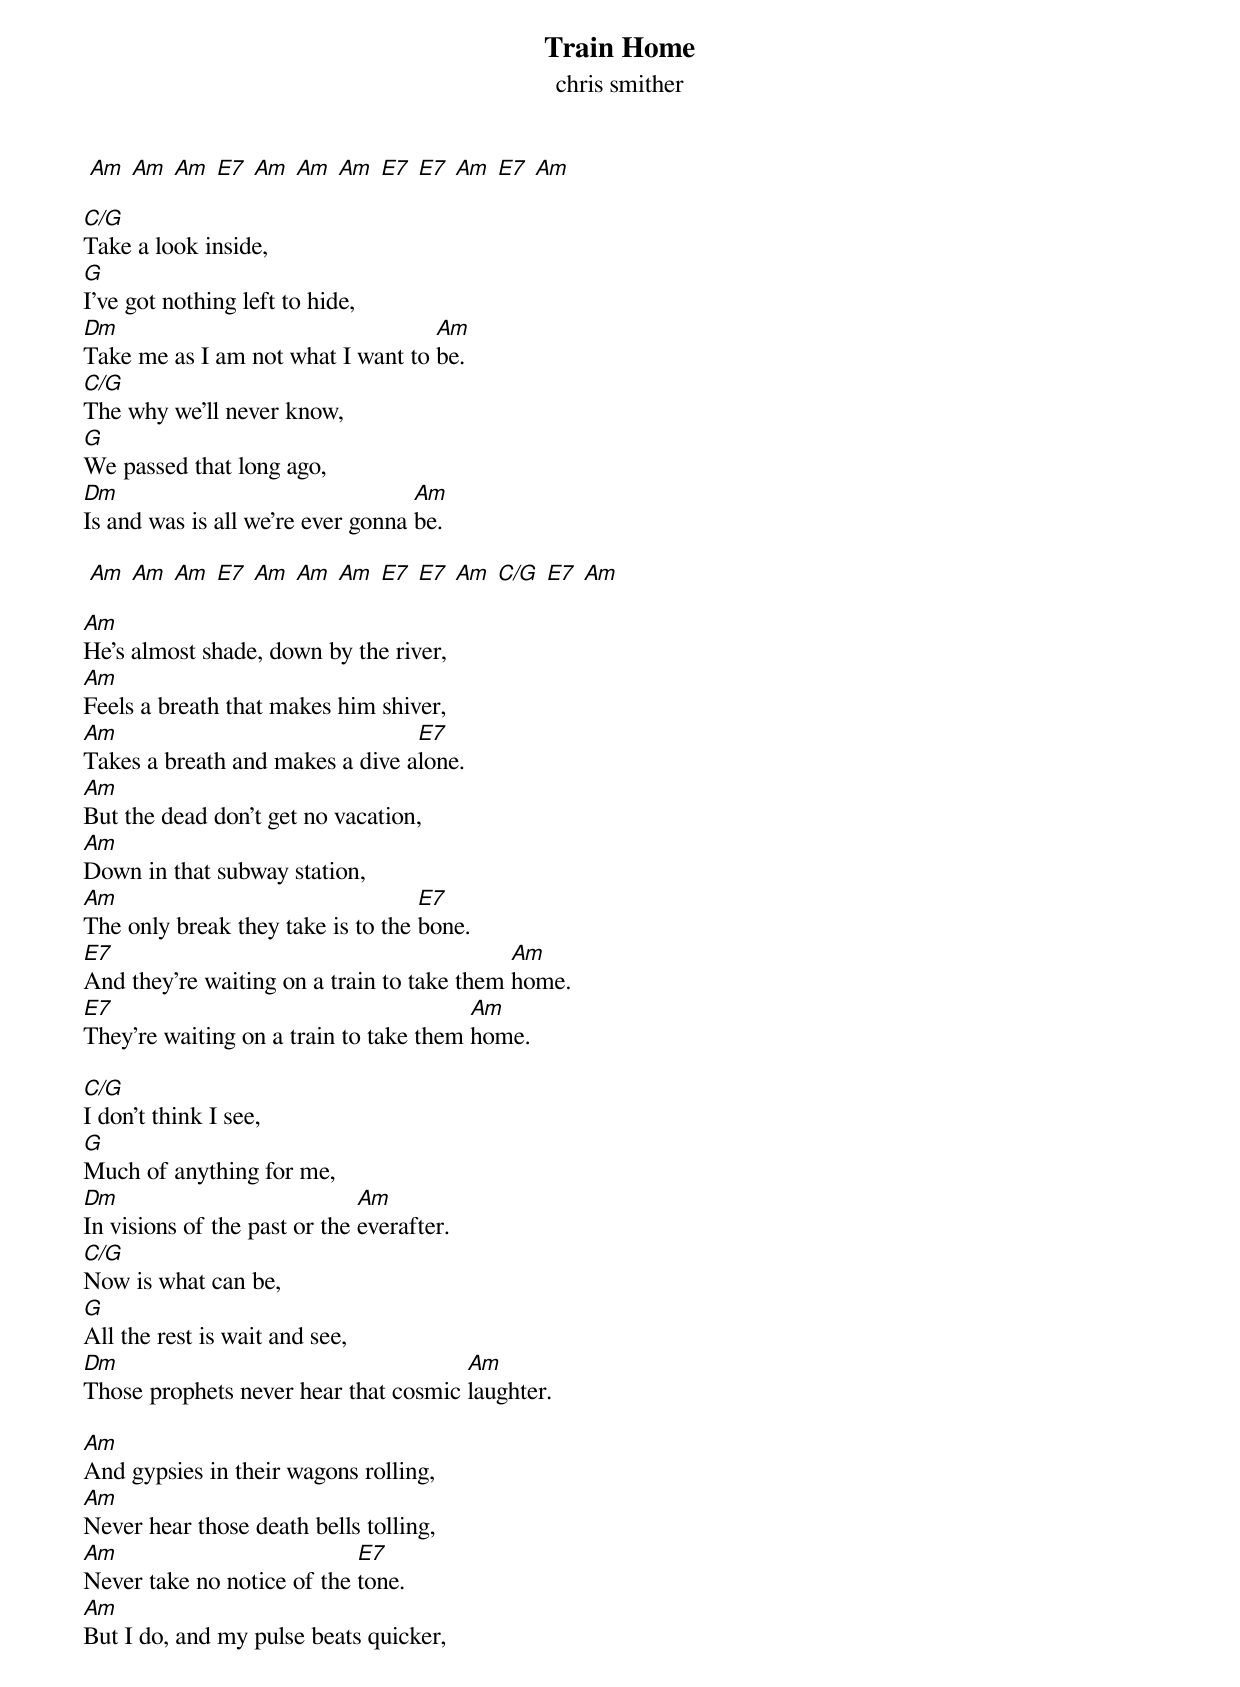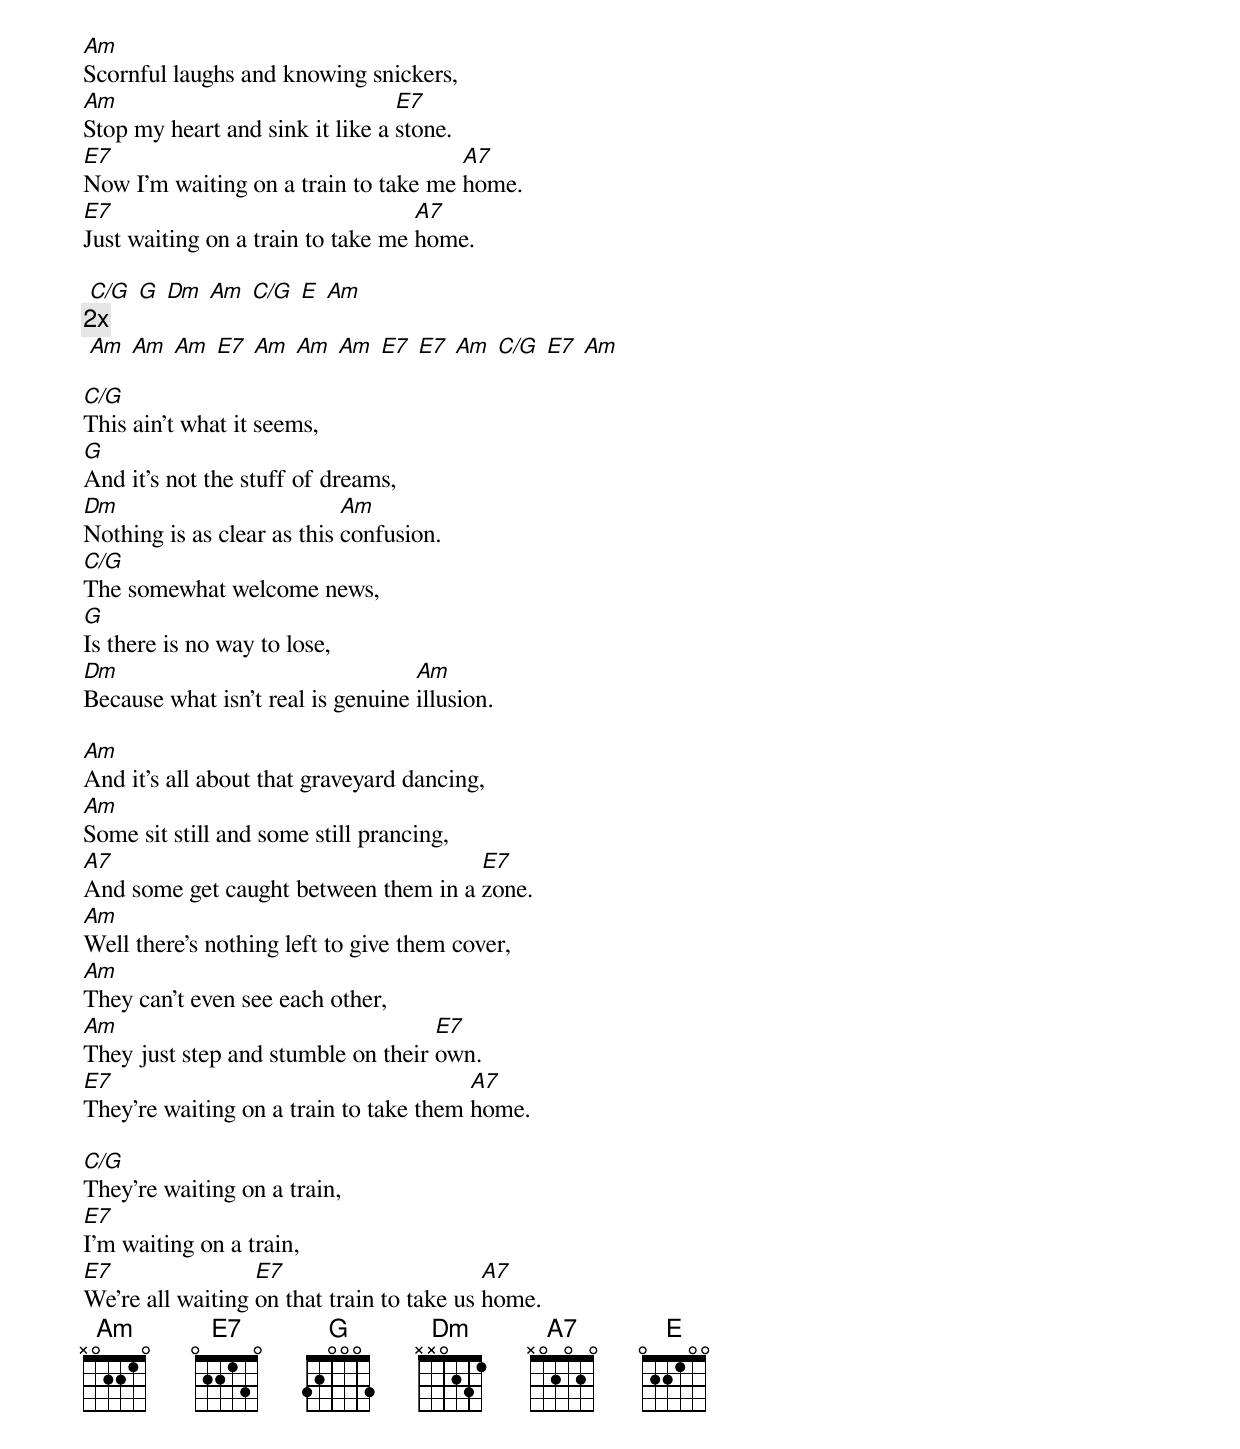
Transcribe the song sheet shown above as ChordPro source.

{title: Train Home}
{subtitle: chris smither}

 [Am] [Am] [Am] [E7] [Am] [Am] [Am] [E7] [E7] [Am] [E7] [Am]

[C/G]Take a look inside,
[G]I’ve got nothing left to hide,
[Dm]Take me as I am not what I want to [Am]be.
[C/G]The why we’ll never know,
[G]We passed that long ago,
[Dm]Is and was is all we’re ever gonna [Am]be.

 [Am] [Am] [Am] [E7] [Am] [Am] [Am] [E7] [E7] [Am] [C/G] [E7] [Am]

[Am]He's almost shade, down by the river,
[Am]Feels a breath that makes him shiver,
[Am]Takes a breath and makes a dive a[E7]lone.
[Am]But the dead don’t get no vacation,
[Am]Down in that subway station,
[Am]The only break they take is to the [E7]bone.
[E7]And they’re waiting on a train to take them [Am]home.
[E7]They’re waiting on a train to take them [Am]home.

[C/G]I don’t think I see,
[G]Much of anything for me,
[Dm]In visions of the past or the [Am]everafter.
[C/G]Now is what can be,
[G]All the rest is wait and see,
[Dm]Those prophets never hear that cosmic [Am]laughter.

[Am]And gypsies in their wagons rolling,
[Am]Never hear those death bells tolling,
[Am]Never take no notice of the [E7]tone.
[Am]But I do, and my pulse beats quicker,
[Am]Scornful laughs and knowing snickers,
[Am]Stop my heart and sink it like a [E7]stone.
[E7]Now I’m waiting on a train to take me [A7]home.
[E7]Just waiting on a train to take me [A7]home.

 [C/G] [G] [Dm] [Am] [C/G] [E] [Am]
{c:2x}
 [Am] [Am] [Am] [E7] [Am] [Am] [Am] [E7] [E7] [Am] [C/G] [E7] [Am]

[C/G]This ain’t what it seems,
[G]And it’s not the stuff of dreams,
[Dm]Nothing is as clear as this [Am]confusion.
[C/G]The somewhat welcome news,
[G]Is there is no way to lose,
[Dm]Because what isn’t real is genuine [Am]illusion.

[Am]And it’s all about that graveyard dancing,
[Am]Some sit still and some still prancing,
[A7]And some get caught between them in a [E7]zone.
[Am]Well there’s nothing left to give them cover,
[Am]They can’t even see each other,
[Am]They just step and stumble on their [E7]own.
[E7]They’re waiting on a train to take them [A7]home.

[C/G]They’re waiting on a train,
[E7]I’m waiting on a train,
[E7]We’re all waiting [E7]on that train to take us [A7]home.
